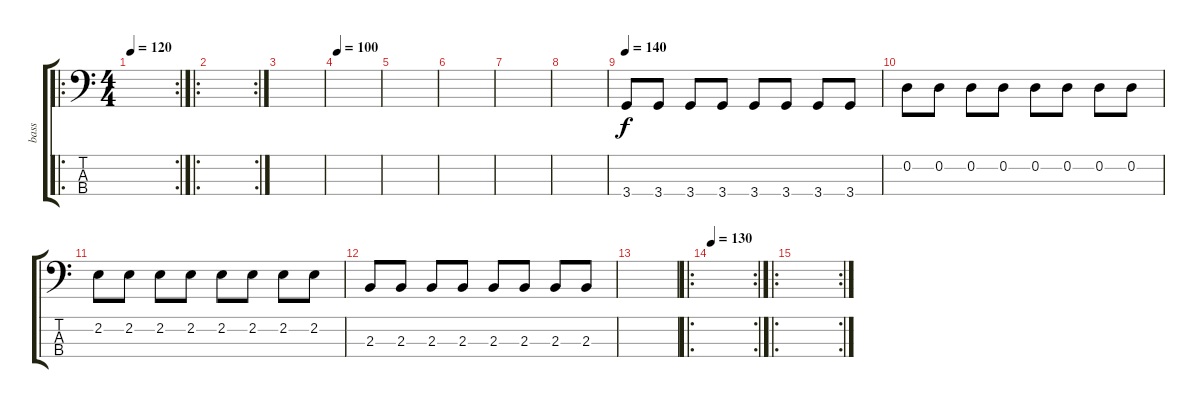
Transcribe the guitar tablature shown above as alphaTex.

\track ("bass" "bass") {instrument electricbassfinger}
\staff {score tabs}
\tuning (G2 D2 A1 E1) {hide}
\ro
\rc 2
\ts (4 4)
\tempo 120
\clef f4
\ks c
|
\ro
\rc 2
|
|
\tempo 100
|
|
|
|
|
\tempo 140
3.4.8 3.4.8 3.4.8 3.4.8 3.4.8 3.4.8 3.4.8 3.4.8 |
0.2.8 0.2.8 0.2.8 0.2.8 0.2.8 0.2.8 0.2.8 0.2.8 |
2.2.8 2.2.8 2.2.8 2.2.8 2.2.8 2.2.8 2.2.8 2.2.8 |
2.3.8 2.3.8 2.3.8 2.3.8 2.3.8 2.3.8 2.3.8 2.3.8 |
|
\ro
\rc 2
\tempo 130
|
\ro
\rc 2
